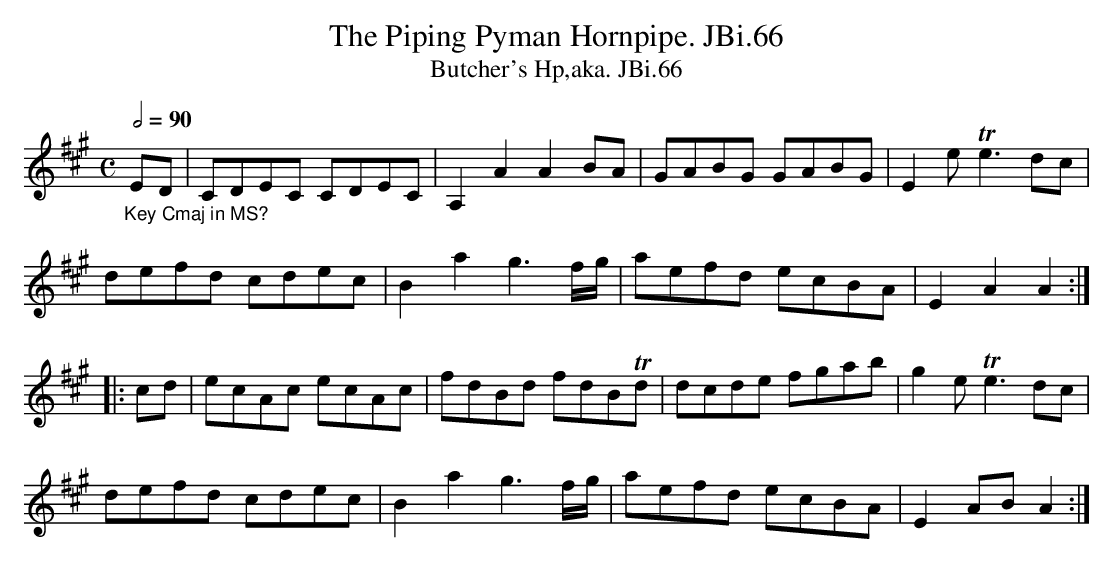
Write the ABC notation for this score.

X:1
T:Piping Pyman Hornpipe. JBi.66, The
T:Butcher's Hp,aka. JBi.66
M:C
L:1/8
Q:1/2=90
K:A
"_Key Cmaj in MS?"
ED|CDEC CDEC|A,2A2A2BA|GABG GABG|E2eTe3dc|
defd cdec|B2a2g3f/g/|aefd ecBA|E2A2A2:|
|:cd|ecAc ecAc|fdBd fdBTd|dcde fgab|g2eTe3dc|
defd cdec|B2a2g3f/g/|aefd ecBA|E2ABA2:|
